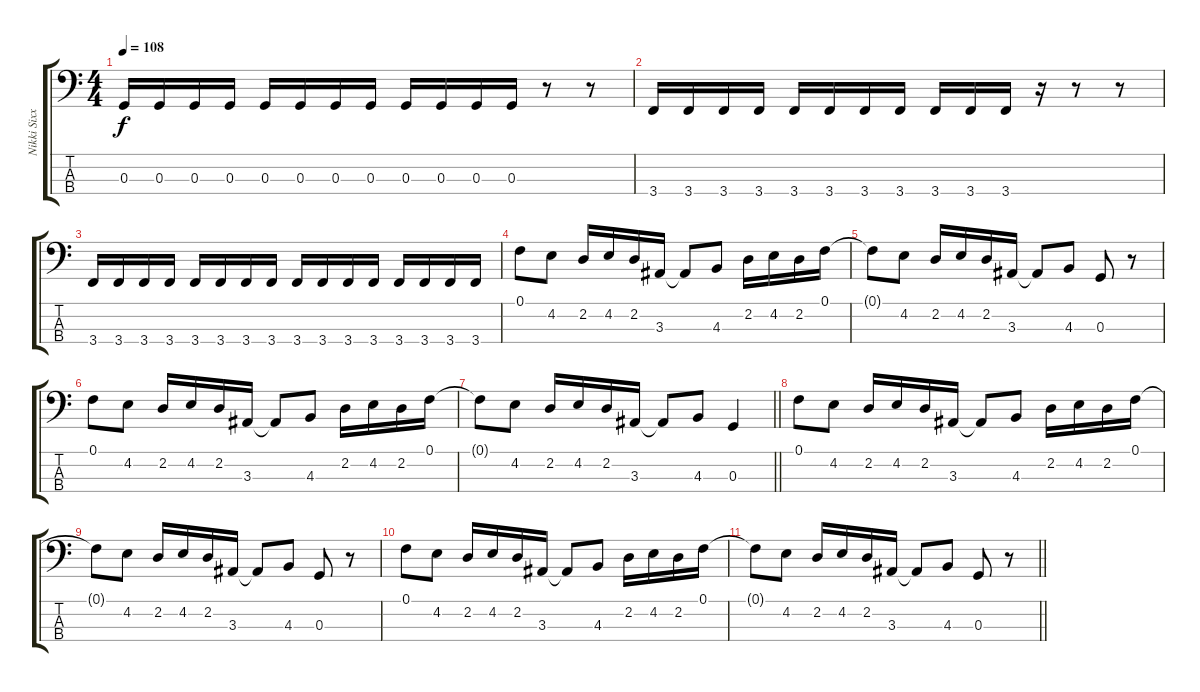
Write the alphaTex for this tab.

\track ("Nikki Sixx" "Nikki Sixx") {instrument electricbasspick}
\staff {score tabs}
\tuning (F2 C2 G1 D1) {hide}
\ts (4 4)
\tempo 108
\clef f4
\ks c
0.3.16{dy f} 0.3.16 0.3.16 0.3.16 0.3.16 0.3.16 0.3.16 0.3.16 0.3.16 0.3.16 0.3.16 0.3.16 r.8 r.8 |
3.4.16 3.4.16 3.4.16 3.4.16 3.4.16 3.4.16 3.4.16 3.4.16 3.4.16 3.4.16 3.4.16 r.16 r.8 r.8 |
3.4.16 3.4.16 3.4.16 3.4.16 3.4.16 3.4.16 3.4.16 3.4.16 3.4.16 3.4.16 3.4.16 3.4.16 3.4.16 3.4.16 3.4.16 3.4.16 |
0.1.8 4.2.8 2.2.16 4.2.16 2.2.16 3.3.16 3.3{t}.8 4.3.8 2.2.16 4.2.16 2.2.16 0.1.16 |
0.1{t}.8 4.2.8 2.2.16 4.2.16 2.2.16 3.3.16 3.3{t}.8 4.3.8 0.3.8 r.8 |
0.1.8 4.2.8 2.2.16 4.2.16 2.2.16 3.3.16 3.3{t}.8 4.3.8 2.2.16 4.2.16 2.2.16 0.1.16 |
\barLineRight lightlight
0.1{t}.8 4.2.8 2.2.16 4.2.16 2.2.16 3.3.16 3.3{t}.8 4.3.8 0.3.4 |
0.1.8 4.2.8 2.2.16 4.2.16 2.2.16 3.3.16 3.3{t}.8 4.3.8 2.2.16 4.2.16 2.2.16 0.1.16 |
0.1{t}.8 4.2.8 2.2.16 4.2.16 2.2.16 3.3.16 3.3{t}.8 4.3.8 0.3.8 r.8 |
0.1.8 4.2.8 2.2.16 4.2.16 2.2.16 3.3.16 3.3{t}.8 4.3.8 2.2.16 4.2.16 2.2.16 0.1.16 |
\barLineRight lightlight
0.1{t}.8 4.2.8 2.2.16 4.2.16 2.2.16 3.3.16 3.3{t}.8 4.3.8 0.3.8 r.8
